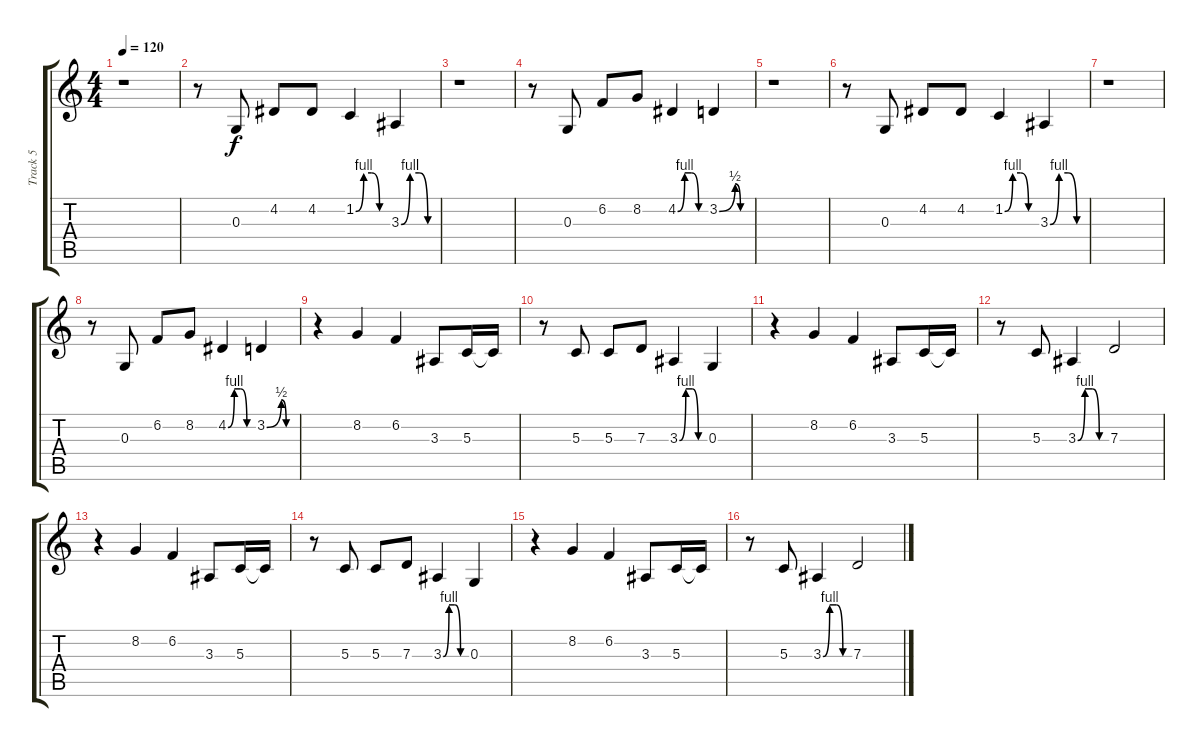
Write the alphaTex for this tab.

\track ("Track 5" "Track 5") {instrument choiraahs}
\staff {score tabs}
\tuning (E4 B3 G3 D3 A2 E2) {hide}
\ts (4 4)
\tempo 120
\clef g2
\ks c
r.1{dy f instrument choiraahs} |
r.8 0.3.8 4.2.8 4.2.8 1.2{be (custom 0 0 15 4 30 4 45 0 60 0)}.4 3.3{be (custom 0 0 15 4 30 4 45 0 60 0)}.4 |
r.1 |
r.8 0.3.8 6.2.8 8.2.8 4.2{be (custom 0 0 15 4 30 4 45 0 60 0)}.4 3.2{be (custom 0 0 30 2 40 0 45 0 60 0)}.4 |
r.1 |
r.8 0.3.8 4.2.8 4.2.8 1.2{be (custom 0 0 15 4 30 4 45 0 60 0)}.4 3.3{be (custom 0 0 15 4 30 4 45 0 60 0)}.4 |
r.1 |
r.8 0.3.8 6.2.8 8.2.8 4.2{be (custom 0 0 15 4 30 4 45 0 60 0)}.4 3.2{be (custom 0 0 30 2 40 0 45 0 60 0)}.4 |
r.4 8.2.4 6.2.4 3.3.8 5.3.16 5.3{t}.16 |
r.8 5.3.8 5.3.8 7.3.8 3.3{be (custom 0 0 15 4 30 4 45 0 60 0)}.4 0.3.4 |
r.4 8.2.4 6.2.4 3.3.8 5.3.16 5.3{t}.16 |
r.8 5.3.8 3.3{be (custom 0 0 15 4 30 4 45 0 60 0)}.4 7.3.2 |
r.4 8.2.4 6.2.4 3.3.8 5.3.16 5.3{t}.16 |
r.8 5.3.8 5.3.8 7.3.8 3.3{be (custom 0 0 15 4 30 4 45 0 60 0)}.4 0.3.4 |
r.4 8.2.4 6.2.4 3.3.8 5.3.16 5.3{t}.16 |
r.8 5.3.8 3.3{be (custom 0 0 15 4 30 4 45 0 60 0)}.4 7.3.2
